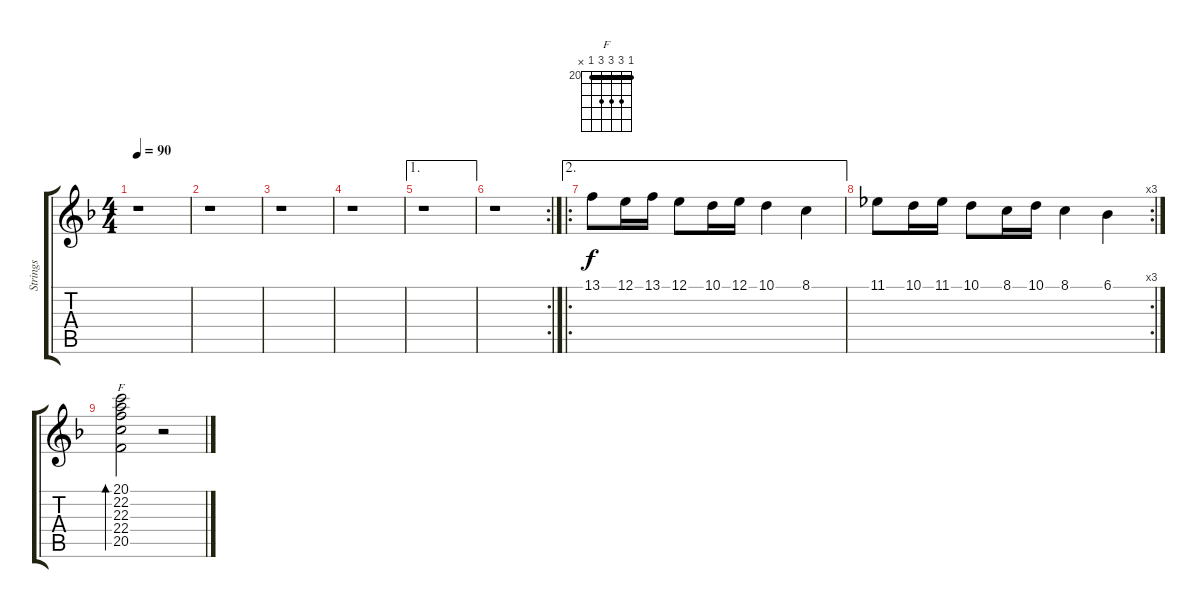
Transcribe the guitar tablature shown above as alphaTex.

\track ("Strings" "Strings") {instrument viola}
\staff {score tabs}
\tuning (E4 B3 G3 D3 A2 E2) {hide}
\chord ("F" 20 22 22 22 20 x) {firstfret 20 barre 20}
\ts (4 4)
\tempo 90
\clef g2
\ks f
r.1{dy f} |
r.1 |
r.1 |
r.1 |
\ae 1
r.1 |
\rc 2
r.1 |
\ae 2
\ro
13.1.8 12.1.16 13.1.16 12.1.8 10.1.16 12.1.16 10.1.4 8.1.4 |
\rc 3
11.1.8 10.1.16 11.1.16 10.1.8 8.1.16 10.1.16 8.1.4 6.1.4 |
(20.1 22.2 22.3 22.4 20.5).2{bd 480 ch "F"} r.2
